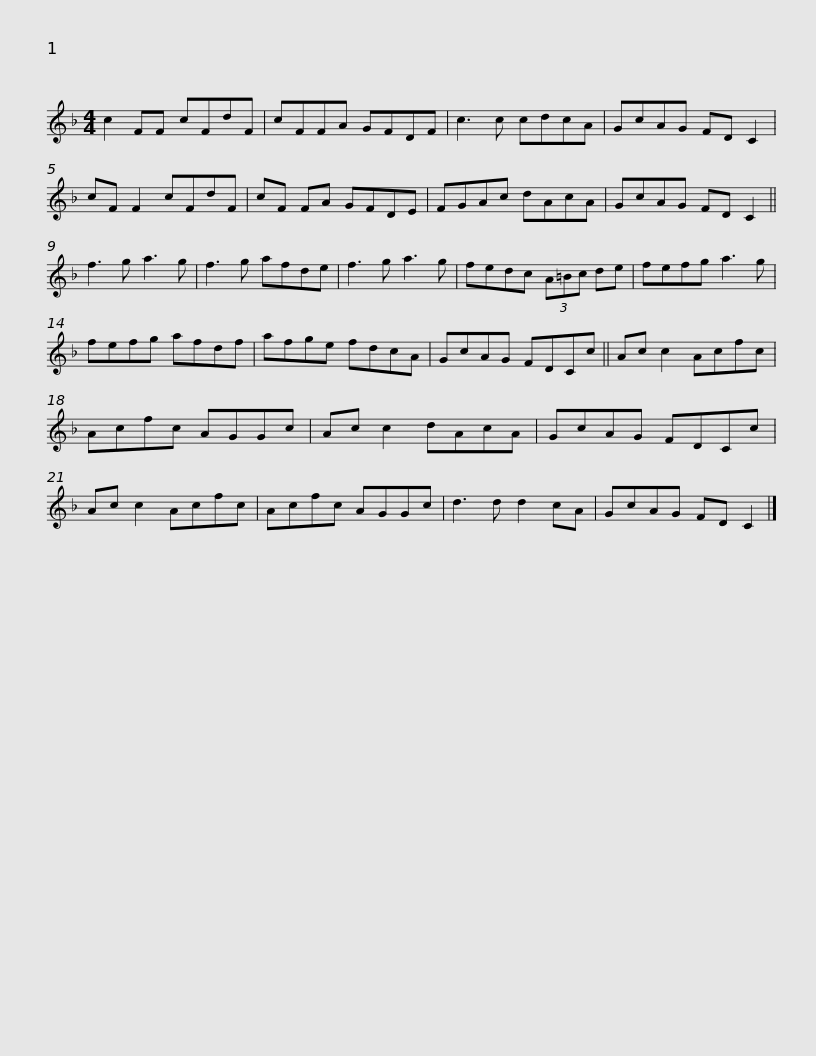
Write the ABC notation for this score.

X:1
L:1/8
M:4/4
I:linebreak $
K:F
V:1 treble
V:1
 c2 FF cFdF | cFFA GFDF | c3 c cdcA | GcAG FD C2 | cF F2 cFdF | %5
 cF FA GFDE |$ FGAc dAcA | GcAG FD C2 || f3 g a3 g | f3 g afde | %10
 f3 g a3 g | fedc (3A=Bc de |$ fefg a3 g | fefg afdf | afge fdcA | %15
 GcAG FDCc || Ac c2 Acfc | Acfc AGGc |$ Ac c2 dAcA | GcAG FDCc | %20
 Ac c2 Acfc | Acfc AGGc | d3 d d2 cA | GcAG FD C2 |] %24
